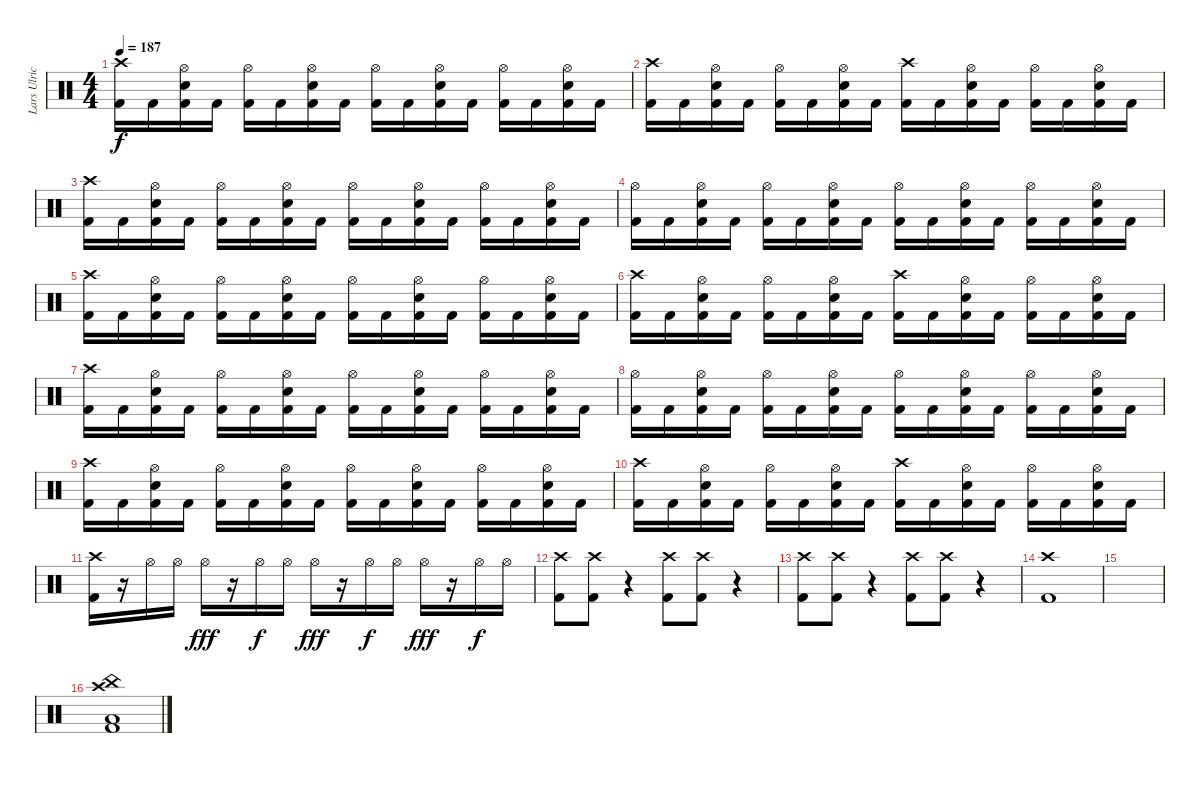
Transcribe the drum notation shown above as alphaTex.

\track ("Lars Ulrich" "Lars Ulric") {instrument percussion}
\staff {score}
\articulation defaults
\ts (4 4)
\tempo 187
\clef neutral
\ks c
("Crash high (hit)" "Kick (hit) 2").16{dy f} "Kick (hit) 2".16 ("Hi-Hat (open)" "Electric Snare (hit)" "Kick (hit) 2").16 "Kick (hit) 2".16 ("Hi-Hat (open)" "Kick (hit) 2").16 "Kick (hit) 2".16 ("Hi-Hat (open)" "Electric Snare (hit)" "Kick (hit) 2").16 "Kick (hit) 2".16 ("Hi-Hat (open)" "Kick (hit) 2").16 "Kick (hit) 2".16 ("Hi-Hat (open)" "Electric Snare (hit)" "Kick (hit) 2").16 "Kick (hit) 2".16 ("Hi-Hat (open)" "Kick (hit) 2").16 "Kick (hit) 2".16 ("Hi-Hat (open)" "Electric Snare (hit)" "Kick (hit) 2").16 "Kick (hit) 2".16 |
("Crash high (hit)" "Kick (hit) 2").16 "Kick (hit) 2".16 ("Hi-Hat (open)" "Electric Snare (hit)" "Kick (hit) 2").16 "Kick (hit) 2".16 ("Hi-Hat (open)" "Kick (hit) 2").16 "Kick (hit) 2".16 ("Hi-Hat (open)" "Electric Snare (hit)" "Kick (hit) 2").16 "Kick (hit) 2".16 ("Crash high (hit)" "Kick (hit) 2").16 "Kick (hit) 2".16 ("Hi-Hat (open)" "Electric Snare (hit)" "Kick (hit) 2").16 "Kick (hit) 2".16 ("Hi-Hat (open)" "Kick (hit) 2").16 "Kick (hit) 2".16 ("Hi-Hat (open)" "Electric Snare (hit)" "Kick (hit) 2").16 "Kick (hit) 2".16 |
("Crash high (hit)" "Kick (hit) 2").16 "Kick (hit) 2".16 ("Hi-Hat (open)" "Electric Snare (hit)" "Kick (hit) 2").16 "Kick (hit) 2".16 ("Hi-Hat (open)" "Kick (hit) 2").16 "Kick (hit) 2".16 ("Hi-Hat (open)" "Electric Snare (hit)" "Kick (hit) 2").16 "Kick (hit) 2".16 ("Hi-Hat (open)" "Kick (hit) 2").16 "Kick (hit) 2".16 ("Hi-Hat (open)" "Electric Snare (hit)" "Kick (hit) 2").16 "Kick (hit) 2".16 ("Hi-Hat (open)" "Kick (hit) 2").16 "Kick (hit) 2".16 ("Hi-Hat (open)" "Electric Snare (hit)" "Kick (hit) 2").16 "Kick (hit) 2".16 |
("Hi-Hat (open)" "Kick (hit) 2").16 "Kick (hit) 2".16 ("Hi-Hat (open)" "Electric Snare (hit)" "Kick (hit) 2").16 "Kick (hit) 2".16 ("Hi-Hat (open)" "Kick (hit) 2").16 "Kick (hit) 2".16 ("Hi-Hat (open)" "Electric Snare (hit)" "Kick (hit) 2").16 "Kick (hit) 2".16 ("Hi-Hat (open)" "Kick (hit) 2").16 "Kick (hit) 2".16 ("Hi-Hat (open)" "Electric Snare (hit)" "Kick (hit) 2").16 "Kick (hit) 2".16 ("Hi-Hat (open)" "Kick (hit) 2").16 "Kick (hit) 2".16 ("Hi-Hat (open)" "Electric Snare (hit)" "Kick (hit) 2").16 "Kick (hit) 2".16 |
("Crash high (hit)" "Kick (hit) 2").16 "Kick (hit) 2".16 ("Hi-Hat (open)" "Electric Snare (hit)" "Kick (hit) 2").16 "Kick (hit) 2".16 ("Hi-Hat (open)" "Kick (hit) 2").16 "Kick (hit) 2".16 ("Hi-Hat (open)" "Electric Snare (hit)" "Kick (hit) 2").16 "Kick (hit) 2".16 ("Hi-Hat (open)" "Kick (hit) 2").16 "Kick (hit) 2".16 ("Hi-Hat (open)" "Electric Snare (hit)" "Kick (hit) 2").16 "Kick (hit) 2".16 ("Hi-Hat (open)" "Kick (hit) 2").16 "Kick (hit) 2".16 ("Hi-Hat (open)" "Electric Snare (hit)" "Kick (hit) 2").16 "Kick (hit) 2".16 |
("Crash high (hit)" "Kick (hit) 2").16 "Kick (hit) 2".16 ("Hi-Hat (open)" "Electric Snare (hit)" "Kick (hit) 2").16 "Kick (hit) 2".16 ("Hi-Hat (open)" "Kick (hit) 2").16 "Kick (hit) 2".16 ("Hi-Hat (open)" "Electric Snare (hit)" "Kick (hit) 2").16 "Kick (hit) 2".16 ("Crash high (hit)" "Kick (hit) 2").16 "Kick (hit) 2".16 ("Hi-Hat (open)" "Electric Snare (hit)" "Kick (hit) 2").16 "Kick (hit) 2".16 ("Hi-Hat (open)" "Kick (hit) 2").16 "Kick (hit) 2".16 ("Hi-Hat (open)" "Electric Snare (hit)" "Kick (hit) 2").16 "Kick (hit) 2".16 |
("Crash high (hit)" "Kick (hit) 2").16 "Kick (hit) 2".16 ("Hi-Hat (open)" "Electric Snare (hit)" "Kick (hit) 2").16 "Kick (hit) 2".16 ("Hi-Hat (open)" "Kick (hit) 2").16 "Kick (hit) 2".16 ("Hi-Hat (open)" "Electric Snare (hit)" "Kick (hit) 2").16 "Kick (hit) 2".16 ("Hi-Hat (open)" "Kick (hit) 2").16 "Kick (hit) 2".16 ("Hi-Hat (open)" "Electric Snare (hit)" "Kick (hit) 2").16 "Kick (hit) 2".16 ("Hi-Hat (open)" "Kick (hit) 2").16 "Kick (hit) 2".16 ("Hi-Hat (open)" "Electric Snare (hit)" "Kick (hit) 2").16 "Kick (hit) 2".16 |
("Hi-Hat (open)" "Kick (hit) 2").16 "Kick (hit) 2".16 ("Hi-Hat (open)" "Electric Snare (hit)" "Kick (hit) 2").16 "Kick (hit) 2".16 ("Hi-Hat (open)" "Kick (hit) 2").16 "Kick (hit) 2".16 ("Hi-Hat (open)" "Electric Snare (hit)" "Kick (hit) 2").16 "Kick (hit) 2".16 ("Hi-Hat (open)" "Kick (hit) 2").16 "Kick (hit) 2".16 ("Hi-Hat (open)" "Electric Snare (hit)" "Kick (hit) 2").16 "Kick (hit) 2".16 ("Hi-Hat (open)" "Kick (hit) 2").16 "Kick (hit) 2".16 ("Hi-Hat (open)" "Electric Snare (hit)" "Kick (hit) 2").16 "Kick (hit) 2".16 |
("Crash high (hit)" "Kick (hit) 2").16 "Kick (hit) 2".16 ("Hi-Hat (open)" "Electric Snare (hit)" "Kick (hit) 2").16 "Kick (hit) 2".16 ("Hi-Hat (open)" "Kick (hit) 2").16 "Kick (hit) 2".16 ("Hi-Hat (open)" "Electric Snare (hit)" "Kick (hit) 2").16 "Kick (hit) 2".16 ("Hi-Hat (open)" "Kick (hit) 2").16 "Kick (hit) 2".16 ("Hi-Hat (open)" "Electric Snare (hit)" "Kick (hit) 2").16 "Kick (hit) 2".16 ("Hi-Hat (open)" "Kick (hit) 2").16 "Kick (hit) 2".16 ("Hi-Hat (open)" "Electric Snare (hit)" "Kick (hit) 2").16 "Kick (hit) 2".16 |
("Crash high (hit)" "Kick (hit) 2").16 "Kick (hit) 2".16 ("Hi-Hat (open)" "Electric Snare (hit)" "Kick (hit) 2").16 "Kick (hit) 2".16 ("Hi-Hat (open)" "Kick (hit) 2").16 "Kick (hit) 2".16 ("Hi-Hat (open)" "Electric Snare (hit)" "Kick (hit) 2").16 "Kick (hit) 2".16 ("Crash high (hit)" "Kick (hit) 2").16 "Kick (hit) 2".16 ("Hi-Hat (open)" "Electric Snare (hit)" "Kick (hit) 2").16 "Kick (hit) 2".16 ("Hi-Hat (open)" "Kick (hit) 2").16 "Kick (hit) 2".16 ("Hi-Hat (open)" "Electric Snare (hit)" "Kick (hit) 2").16 "Kick (hit) 2".16 |
("Crash high (hit)" "Kick (hit) 2").16 r.16 "Hi-Hat (open)".16 "Hi-Hat (open)".16 "Hi-Hat (open)".16{dy fff} r.16 "Hi-Hat (open)".16{dy f} "Hi-Hat (open)".16 "Hi-Hat (open)".16{dy fff} r.16 "Hi-Hat (open)".16{dy f} "Hi-Hat (open)".16 "Hi-Hat (open)".16{dy fff} r.16 "Hi-Hat (open)".16{dy f} "Hi-Hat (open)".16 |
("Crash high (hit)" "Kick (hit) 2").8 ("Crash high (hit)" "Kick (hit) 2").8 r.4 ("Crash high (hit)" "Kick (hit) 2").8 ("Crash high (hit)" "Kick (hit) 2").8 r.4 |
("Crash high (hit)" "Kick (hit) 2").8 ("Crash high (hit)" "Kick (hit) 2").8 r.4 ("Crash high (hit)" "Kick (hit) 2").8 ("Crash high (hit)" "Kick (hit) 2").8 r.4 |
("Crash high (hit)" "Kick (hit) 2").1 |
|
("Crash high (hit)" "China (hit)" "Low Tom (hit)" "Kick (hit) 2").1
